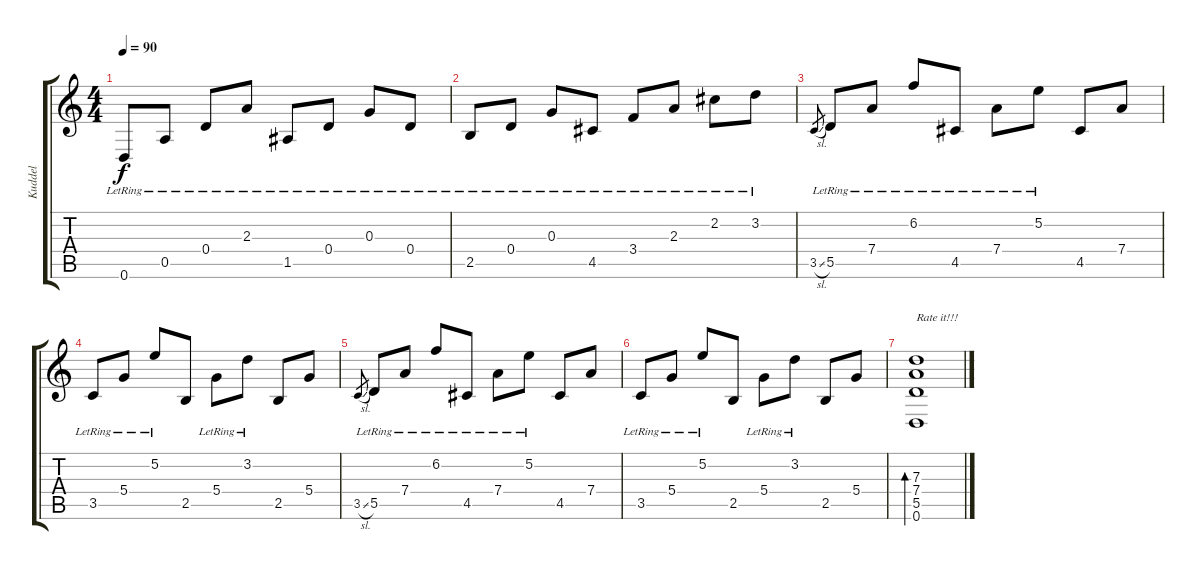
\track ("Kuddel" "Kuddel") {instrument acousticguitarsteel}
\staff {score tabs}
\tuning (E4 B3 G3 D3 A2 D2) {hide}
\ts (4 4)
\tempo 90
\clef g2
\ks c
0.6{lr}.8{dy f} 0.5{lr}.8 0.4{lr}.8 2.3{lr}.8 1.5{lr}.8 0.4{lr}.8 0.3{lr}.8 0.4{lr}.8 |
2.5{lr}.8 0.4{lr}.8 0.3{lr}.8 4.5{lr}.8 3.4{lr}.8 2.3{lr}.8 2.2{lr}.8 3.2{lr}.8 |
3.5{sl}.8{gr} 5.5{lr}.8 7.4{lr}.8 6.2{lr}.8 4.5{lr}.8 7.4{lr}.8 5.2{lr}.8 4.5.8 7.4.8 |
3.5{lr}.8 5.4{lr}.8 5.2{lr}.8 2.5.8 5.4{lr}.8 3.2{lr}.8 2.5.8 5.4.8 |
3.5{sl}.8{gr} 5.5{lr}.8 7.4{lr}.8 6.2{lr}.8 4.5{lr}.8 7.4{lr}.8 5.2{lr}.8 4.5.8 7.4.8 |
3.5{lr}.8 5.4{lr}.8 5.2{lr}.8 2.5.8 5.4{lr}.8 3.2{lr}.8 2.5.8 5.4.8 |
(7.3 7.4 5.5 0.6).1{bd 240 txt "Rate it!!!"}
